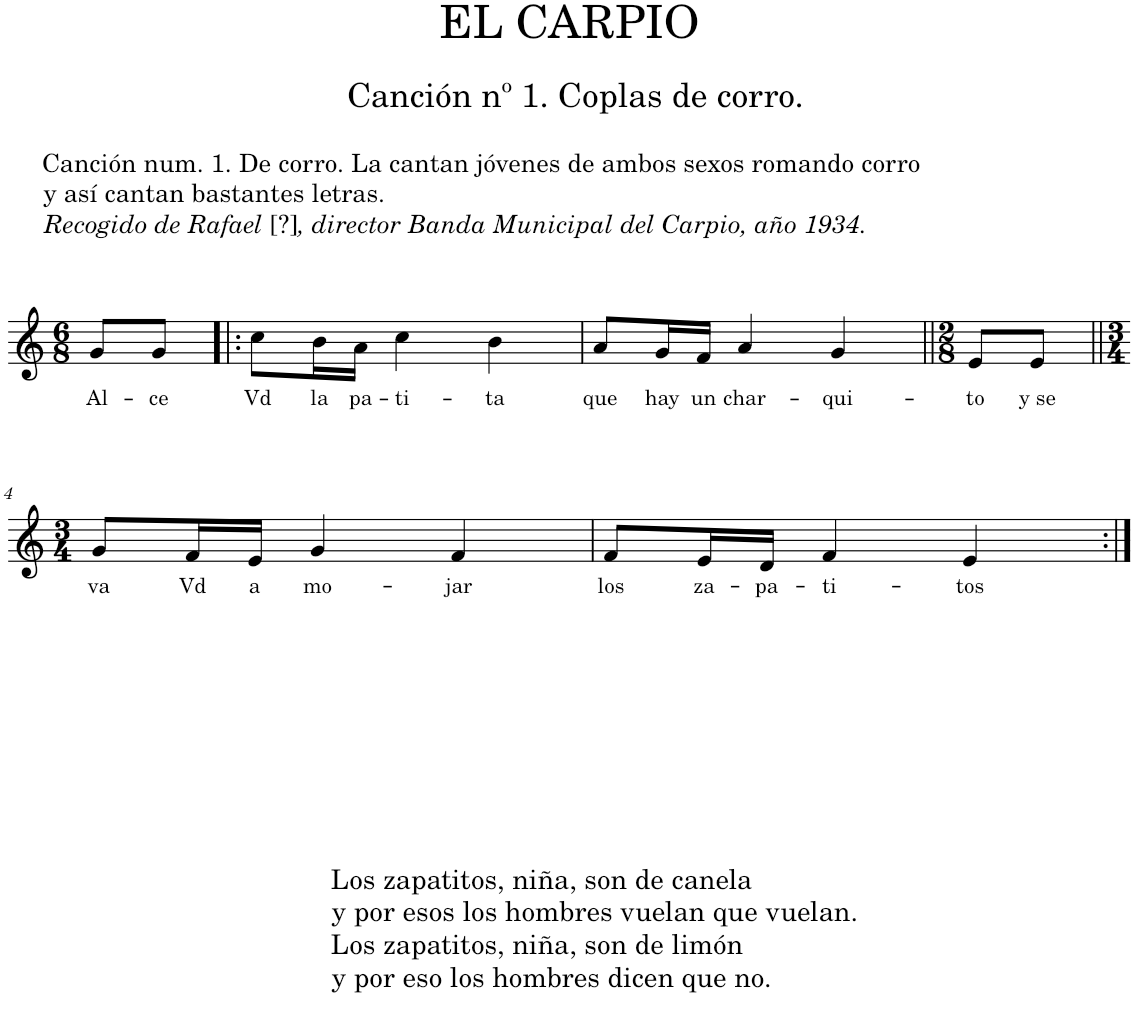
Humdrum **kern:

**kern	**text
*part1	*part1
*staff1	*staff1
*I"Piano	*
*I'Pno.	*
*clefG2	*
*k[]	*
*M6/8	*
=	=
!LO:TX:a:t=Canción num. 1. De corro. La cantan jóvenes de ambos sexos romando corro	!
!LO:TX:a:t=y así cantan bastantes letras.	!
!LO:TX:a:i:t=Recogido de Rafael	!
!LO:TX:a:t=[?]	!
!LO:TX:a:i:t=, director Banda Municipal del Carpio, año 1934.	!
!	!LO:LY:b
8g/L	Al-
!	!LO:LY:b
8g/J	-ce
=1!|:	=1!|:
!	!LO:LY:b
8cc\L	Vd
!	!LO:LY:b
16b\L	la
!	!LO:LY:b
16a\JJ	pa-
!	!LO:LY:b
4cc\	-ti-
!	!LO:LY:b
4b\	-ta
=2	=2
!	!LO:LY:b
8a/L	que
!	!LO:LY:b
16g/L	hay
!	!LO:LY:b
16f/JJ	un
!	!LO:LY:b
4a/	char-
!	!LO:LY:b
4g/	-qui-
=3||	=3||
*M2/8	*
!	!LO:LY:b
8e/L	-to
!	!LO:LY:b
8e/J	y se
!!LO:LB:g=z
=4||	=4||
*M3/4	*
!	!LO:LY:b
8g/L	va
!	!LO:LY:b
16f/L	Vd
!	!LO:LY:b
16e/JJ	a
!	!LO:LY:b
4g/	mo-
!LO:TX:b:t=Los zapatitos, niña, son de canela	!
!LO:TX:b:t=y por esos los hombres vuelan que vuelan.	!
!LO:TX:b:t=Los zapatitos, niña, son de limón	!
!LO:TX:b:t=y por eso los hombres dicen que no.	!
!	!LO:LY:b
4f/	-jar
=5	=5
!	!LO:LY:b
8f/L	los
!	!LO:LY:b
16e/L	za-
!	!LO:LY:b
16d/JJ	-pa-
!	!LO:LY:b
4f/	-ti-
!	!LO:LY:b
4e/	-tos
=:|!	=:|!
*-	*-
